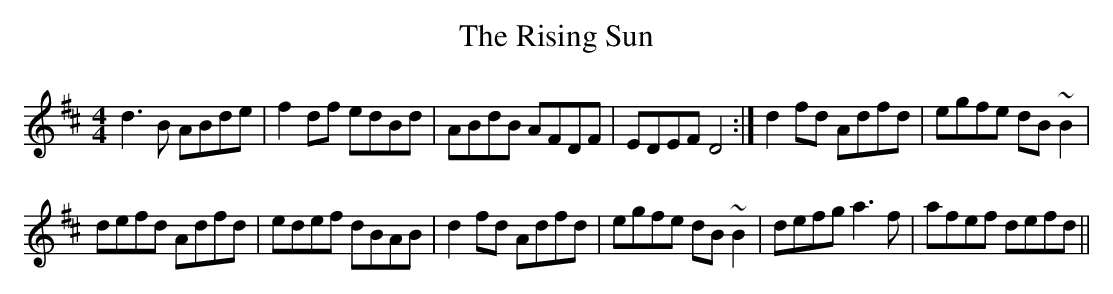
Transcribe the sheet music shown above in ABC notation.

X:1
T:The Rising Sun
M:4/4
L:1/8
K:D
d3B ABde | f2df edBd | ABdB AFDF | EDEF D4 :| d2fd Adfd | egfe dB~B2 |
defd Adfd | edef dBAB | d2fd Adfd | egfe dB~B2 | defg a3f | afef defd ||
